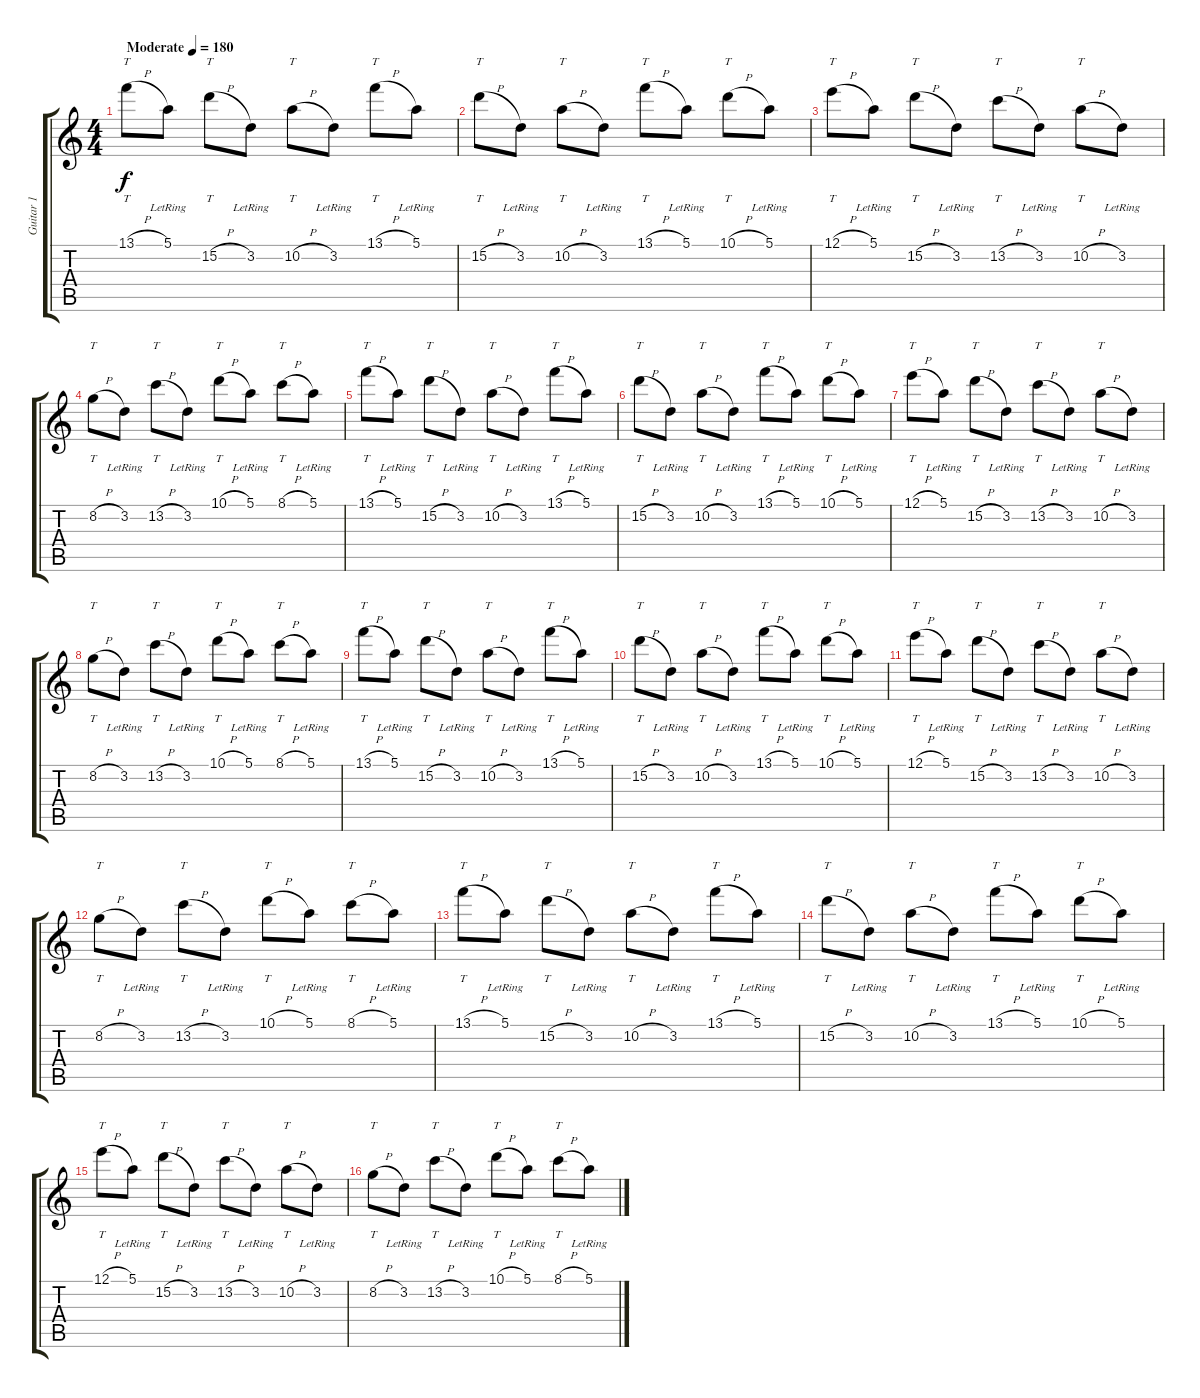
\track ("Guitar 1" "Guitar 1") {instrument distortionguitar}
\staff {score tabs}
\tuning (E4 B3 G3 D3 A2 D2) {hide}
\ts (4 4)
\tempo (180 "Moderate")
\clef g2
\ks c
13.1{h}.8{tt dy f volume 10 instrument distortionguitar} 5.1{lr}.8 15.2{h}.8{tt} 3.2{lr}.8 10.2{h}.8{tt} 3.2{lr}.8 13.1{h}.8{tt} 5.1{lr}.8 |
15.2{h}.8{tt} 3.2{lr}.8 10.2{h}.8{tt} 3.2{lr}.8 13.1{h}.8{tt} 5.1{lr}.8 10.1{h}.8{tt} 5.1{lr}.8 |
12.1{h}.8{tt} 5.1{lr}.8 15.2{h}.8{tt} 3.2{lr}.8 13.2{h}.8{tt} 3.2{lr}.8 10.2{h}.8{tt} 3.2{lr}.8 |
8.2{h}.8{tt} 3.2{lr}.8 13.2{h}.8{tt} 3.2{lr}.8 10.1{h}.8{tt} 5.1{lr}.8 8.1{h}.8{tt} 5.1{lr}.8 |
13.1{h}.8{tt} 5.1{lr}.8 15.2{h}.8{tt} 3.2{lr}.8 10.2{h}.8{tt} 3.2{lr}.8 13.1{h}.8{tt} 5.1{lr}.8 |
15.2{h}.8{tt} 3.2{lr}.8 10.2{h}.8{tt} 3.2{lr}.8 13.1{h}.8{tt} 5.1{lr}.8 10.1{h}.8{tt} 5.1{lr}.8 |
12.1{h}.8{tt} 5.1{lr}.8 15.2{h}.8{tt} 3.2{lr}.8 13.2{h}.8{tt} 3.2{lr}.8 10.2{h}.8{tt} 3.2{lr}.8 |
8.2{h}.8{tt} 3.2{lr}.8 13.2{h}.8{tt} 3.2{lr}.8 10.1{h}.8{tt} 5.1{lr}.8 8.1{h}.8{tt} 5.1{lr}.8 |
13.1{h}.8{tt} 5.1{lr}.8 15.2{h}.8{tt} 3.2{lr}.8 10.2{h}.8{tt} 3.2{lr}.8 13.1{h}.8{tt} 5.1{lr}.8 |
15.2{h}.8{tt} 3.2{lr}.8 10.2{h}.8{tt} 3.2{lr}.8 13.1{h}.8{tt} 5.1{lr}.8 10.1{h}.8{tt} 5.1{lr}.8 |
12.1{h}.8{tt} 5.1{lr}.8 15.2{h}.8{tt} 3.2{lr}.8 13.2{h}.8{tt} 3.2{lr}.8 10.2{h}.8{tt} 3.2{lr}.8 |
8.2{h}.8{tt} 3.2{lr}.8 13.2{h}.8{tt} 3.2{lr}.8 10.1{h}.8{tt} 5.1{lr}.8 8.1{h}.8{tt} 5.1{lr}.8 |
13.1{h}.8{tt} 5.1{lr}.8 15.2{h}.8{tt} 3.2{lr}.8 10.2{h}.8{tt} 3.2{lr}.8 13.1{h}.8{tt} 5.1{lr}.8 |
15.2{h}.8{tt} 3.2{lr}.8 10.2{h}.8{tt} 3.2{lr}.8 13.1{h}.8{tt} 5.1{lr}.8 10.1{h}.8{tt} 5.1{lr}.8 |
12.1{h}.8{tt} 5.1{lr}.8 15.2{h}.8{tt} 3.2{lr}.8 13.2{h}.8{tt} 3.2{lr}.8 10.2{h}.8{tt} 3.2{lr}.8 |
8.2{h}.8{tt} 3.2{lr}.8 13.2{h}.8{tt} 3.2{lr}.8 10.1{h}.8{tt} 5.1{lr}.8 8.1{h}.8{tt} 5.1{lr}.8
